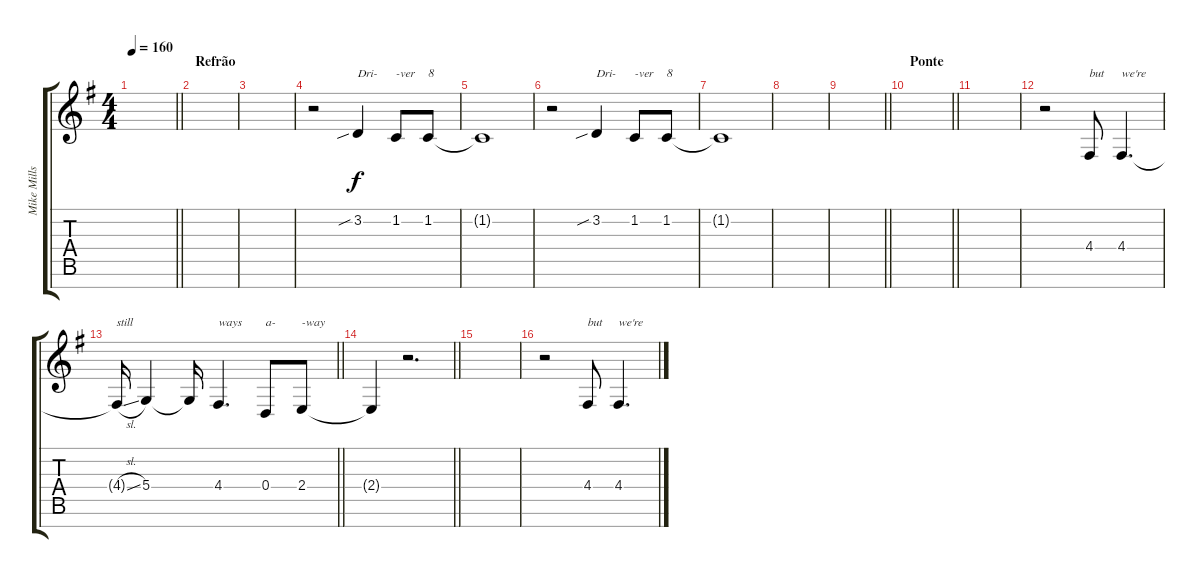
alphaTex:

\track ("Mike Mills (Backvocal)" "Mike Mills") {instrument tuba}
\staff {score tabs}
\tuning (E4 B3 G3 D3 A2 E2 B1) {hide}
\ts (4 4)
\tempo 160
\clef g2
\barLineRight lightlight
\ks g
|
\section ("" "Refrão")
|
|
r.2 3.2{sib}.4{txt "Dri-"} 1.2.8{txt "-ver"} 1.2.8{txt "8"} |
1.2{t}.1 |
r.2 3.2{sib}.4{txt "Dri-"} 1.2.8{txt "-ver"} 1.2.8{txt "8"} |
1.2{t}.1 |
|
\barLineRight lightlight
|
\section ("" "Ponte")
\barLineRight lightlight
|
\section ("" "")
|
r.2 4.4.8{txt "but"} 4.4.4{d txt "we're"} |
\barLineRight lightlight
4.4{sl t}.16{txt "still"} 5.4.4 5.4{t}.16 4.4.4{d txt "ways"} 0.4.8{txt "a-"} 2.4.8{txt "-way"} |
\barLineRight lightlight
2.4{t}.4 r.2{d} |
|
r.2 4.4.8{txt "but"} 4.4.4{d txt "we're"}
